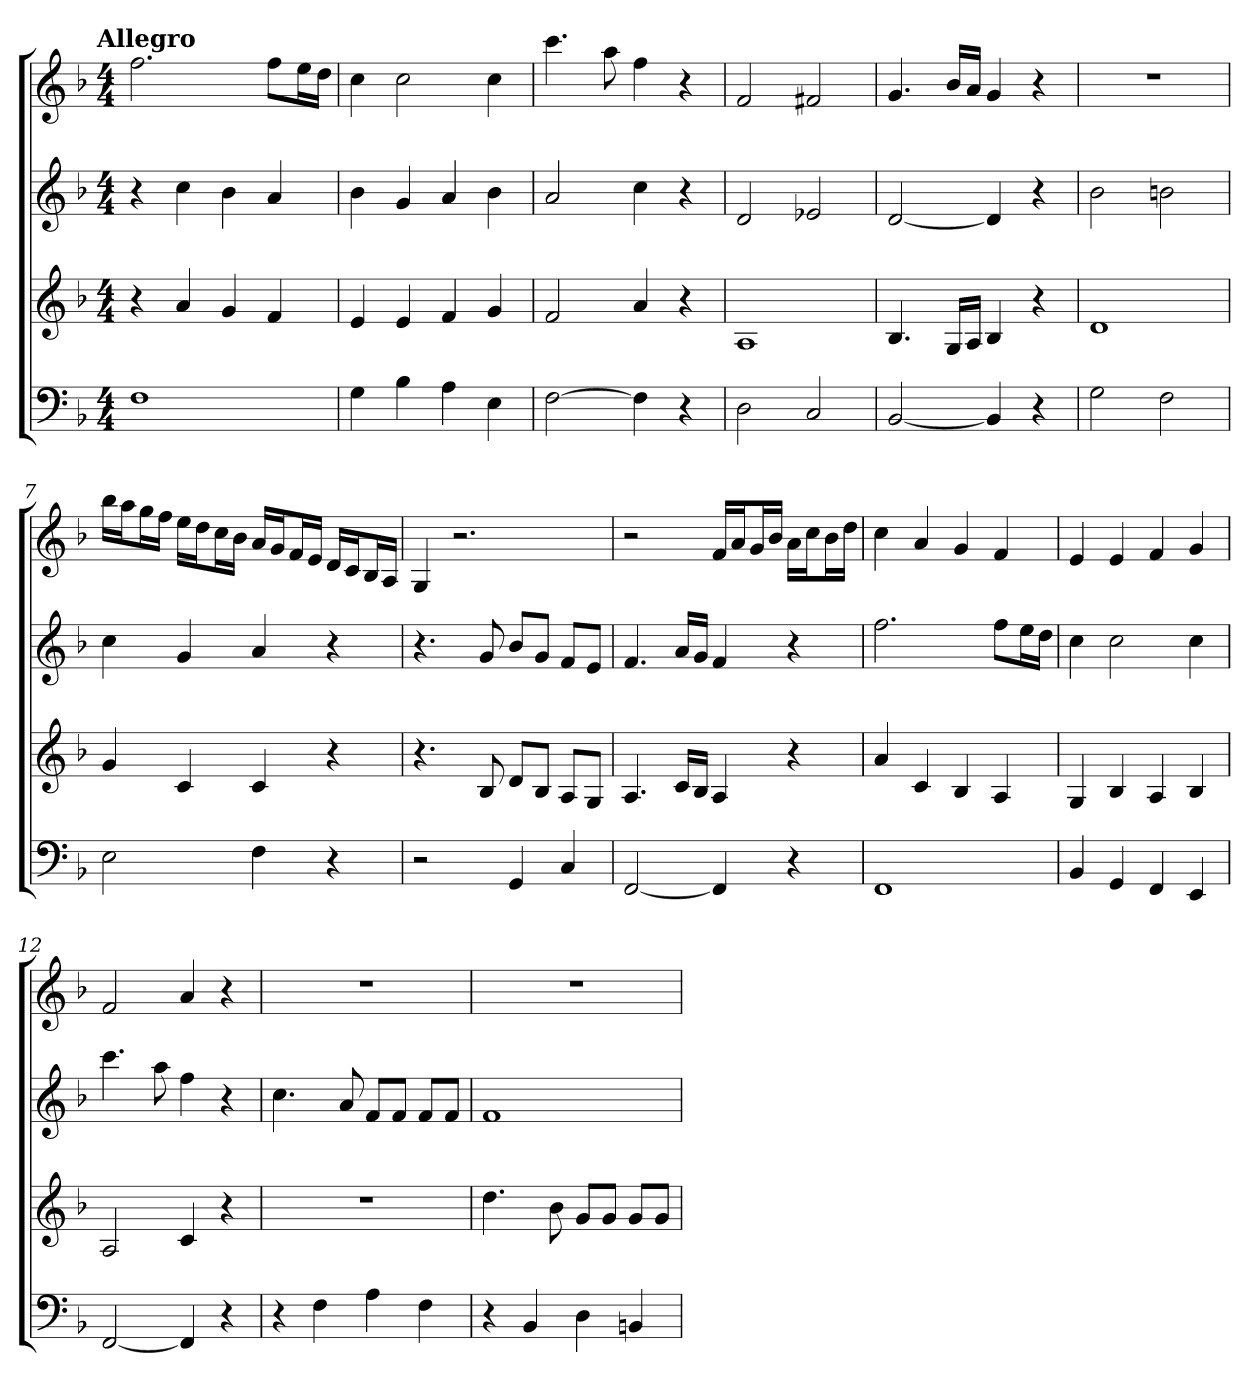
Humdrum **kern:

**kern	**kern	**kern	**kern
*part4	*part3	*part2	*part1
*staff4	*staff3	*staff2	*staff1
*k[b-]	*k[b-]	*k[b-]	*k[b-]
*F:	*F:	*F:	*F:
!!LO:TX:omd:t=Allegro
*M4/4	*M4/4	*M4/4	*M4/4
*MM132	*MM132	*MM132	*MM132
=	=	=	=
1F	4r	4r	2.ff
.	4a	4cc	.
.	4g	4b-	.
.	4f	4a	8ffL
.	.	.	16eeL
.	.	.	16ddJJ
=2	=2	=2	=2
4G	4e	4b-	4cc
4B-	4e	4g	2cc
4A	4f	4a	.
4E	4g	4b-	4cc
=3	=3	=3	=3
[2F	2f	2a	4.ccc
.	.	.	8aa
4F]	4a	4cc	4ff
4r	4r	4r	4r
=4	=4	=4	=4
2D	1A	2d	2f
2C	.	2e-X	2f#X
=5	=5	=5	=5
[2BB-	4.B-	[2d	4.g
.	16GLL	.	16b-LL
.	16AJJ	.	16aJJ
4BB-]	4B-	4d]	4g
4r	4r	4r	4r
=6	=6	=6	=6
2G	1d	2b-	1r
2F	.	2bn	.
=7	=7	=7	=7
2E	4g	4cc	16bb-LL
.	.	.	16aaJ
.	.	.	16ggL
.	.	.	16ffJJ
.	4c	4g	16eeLL
.	.	.	16ddJ
.	.	.	16ccL
.	.	.	16b-JJ
4F	4c	4a	16aLL
.	.	.	16gJ
.	.	.	16fL
.	.	.	16eJJ
4r	4r	4r	16dLL
.	.	.	16cJ
.	.	.	16B-L
.	.	.	16AJJ
=8	=8	=8	=8
2r	4.r	4.r	4G
.	.	.	2.r
.	8B-	8g	.
4GG	8dL	8b-L	.
.	8B-J	8gJ	.
4C	8AL	8fL	.
.	8GJ	8eJ	.
=9	=9	=9	=9
[2FF	4.A	4.f	2r
.	16cLL	16aLL	.
.	16B-JJ	16gJJ	.
4FF]	4A	4f	16fLL
.	.	.	16aJ
.	.	.	16gL
.	.	.	16b-JJ
4r	4r	4r	16aLL
.	.	.	16ccJ
.	.	.	16b-L
.	.	.	16ddJJ
=10	=10	=10	=10
1FF	4a	2.ff	4cc
.	4c	.	4a
.	4B-	.	4g
.	4A	8ffL	4f
.	.	16eeL	.
.	.	16ddJJ	.
=11	=11	=11	=11
4BB-	4G	4cc	4e
4GG	4B-	2cc	4e
4FF	4A	.	4f
4EE	4B-	4cc	4g
=12	=12	=12	=12
[2FF	2A	4.ccc	2f
.	.	8aa	.
4FF]	4c	4ff	4a
4r	4r	4r	4r
=13	=13	=13	=13
4r	1r	4.cc	1r
4F	.	.	.
.	.	8a	.
4A	.	8fL	.
.	.	8fJ	.
4F	.	8fL	.
.	.	8fJ	.
=14	=14	=14	=14
4r	4.dd	1f	1r
4BB-	.	.	.
.	8b-	.	.
4D	8gL	.	.
.	8gJ	.	.
4BBn	8gL	.	.
.	8gJ	.	.
=	=	=	=
*-	*-	*-	*-
